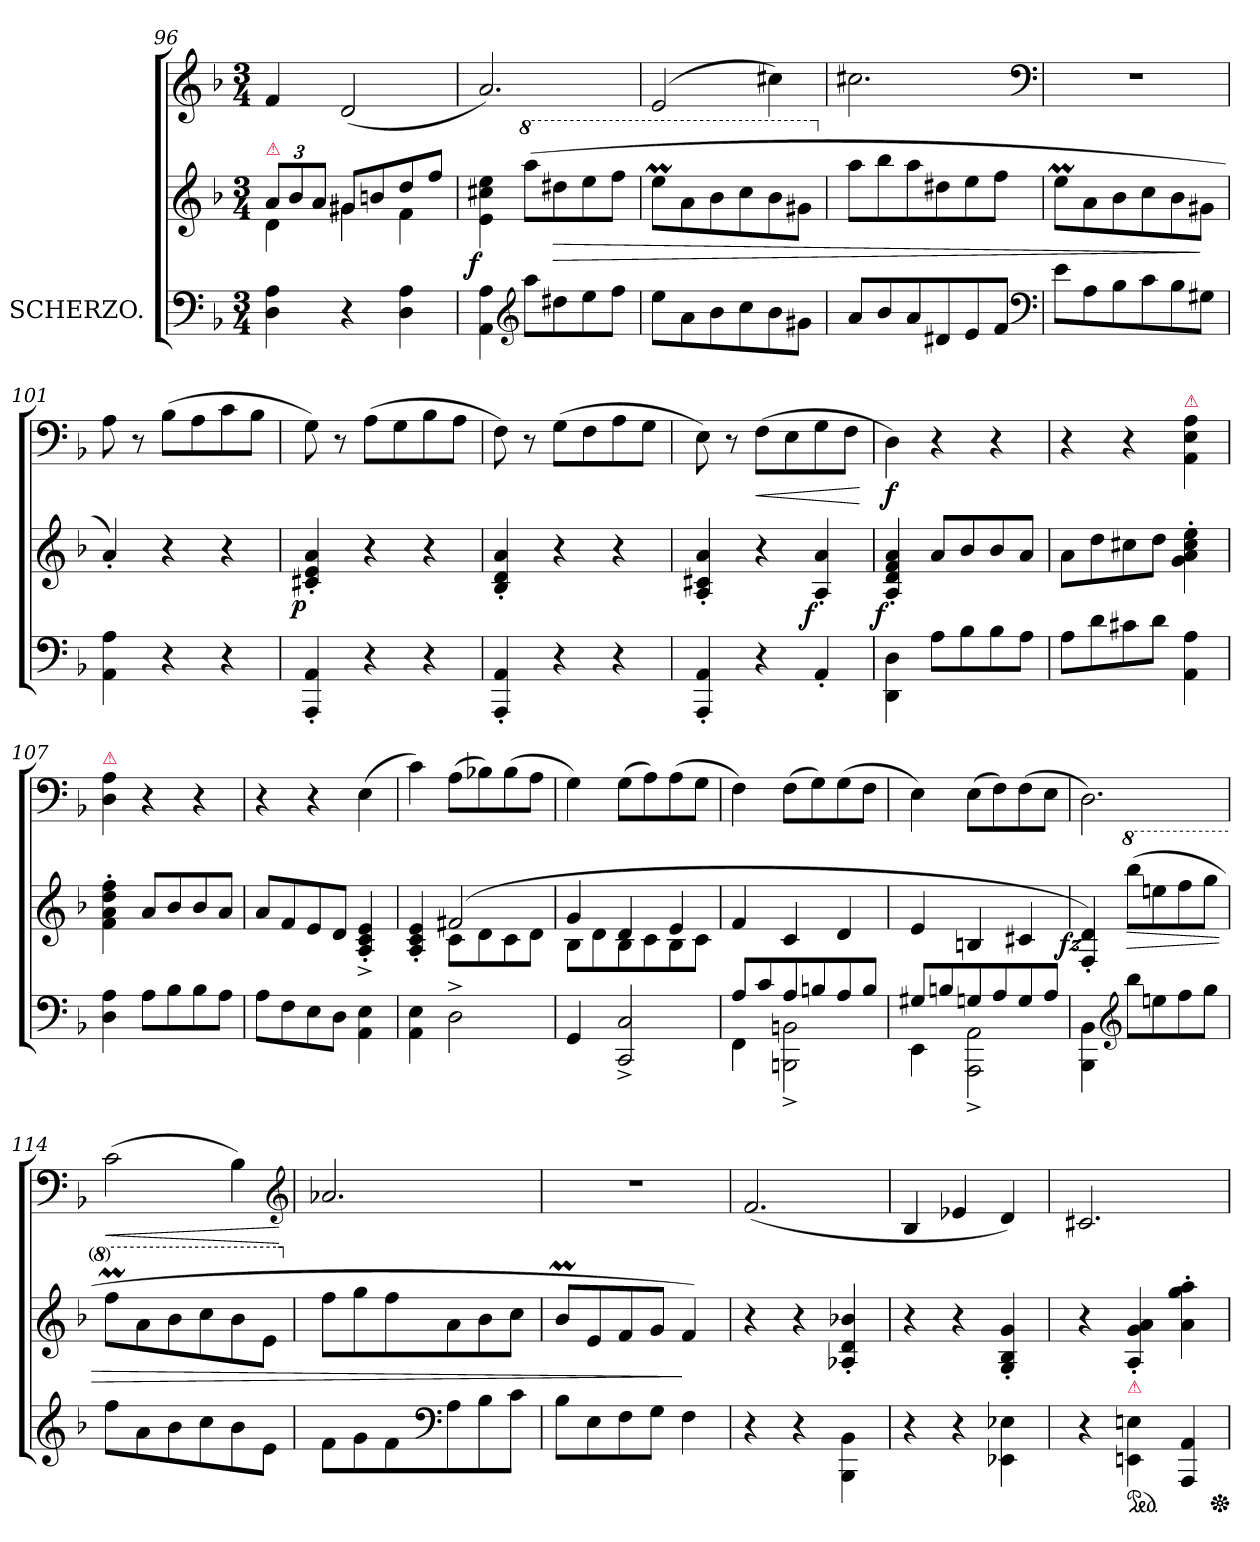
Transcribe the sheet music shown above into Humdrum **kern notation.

**kern	**kern	**dynam	**kern	**dynam
*part2	*part2	*part2	*part1	*part1
*staff3	*staff2	*staff2/3	*staff1	*staff1
*I"SCHERZO.	*	*	*	*
*clefF4	*clefG2	*	*clefG2	*
*k[b-]	*k[b-]	*	*k[b-]	*
*M3/4	*M3/4	*	*M3/4	*
=96	=96	=96	=96	=96
*	*^	*	*	*
!	!LO:TX:a:color=crimson:t=⚠	!	!	!	!
4D 4A	12aL	4d	.	4f!	.
.	12b-	.	.	.	.
.	12aJ	.	.	.	.
4r	8g#XL	4g#X	.	(<2d!	.
.	8bn	.	.	.	.
4D 4A	8dd	4f	.	.	.
.	8ffJ	.	.	.	.
*	*v	*v	*	*	*
=97	=97	=97	=97	=97
!	!	!LO:DY:rj	!	!
4AA 4A	4e\ 4cc#X\ 4ee\	f	2.a!)	.
*clefG2	*	*	*	*
*	*8va	*	*	*
8aaL	(>8aaaL	.	.	.
!	!	!LO:HP:b	!	!
8dd#X	8ddd#X	>	.	.
8ee	8eee	.	.	.
8ffJ	8fffJ	.	.	.
=98	=98	=98	=98	=98
8eeL	8eeemL	.	(>2e!	.
8a	8aa	.	.	.
8b-	8bb-	.	.	.
8cc	8ccc	.	.	.
8b-	8bb-	.	4cc#X!)	.
8g#XJ	8gg#XJ	.	.	.
=99	=99	=99	=99	=99
*	*X8va	*	*	*
8aL	8aaL	.	2.cc#X!	.
8b-	8bb-	.	.	.
8a	8aa	.	.	.
8d#X	8dd#X	.	.	.
8e	8ee	.	.	.
8fJ	8ffJ	.	.	.
*clefF4	*	*	*clefF4	*
=100	=100	=100	=100	=100
8eL	8eemL	.	2.rF	.
8A	8a	.	.	.
8B-	8b-	.	.	.
8c	8cc	.	.	.
8B-	8b-	.	.	.
8G#XJ	8g#XJ	]	.	.
=101	=101	=101	=101	=101
4AA 4A	4a'<)	.	8A!	.
.	.	.	8r	.
4r	4r	.	(>8B-!\L	.
.	.	.	8A!	.
4r	4r	.	8c!	.
.	.	.	8B-!J	.
=102	=102	=102	=102	=102
!	!	!LO:DY:rj	!	!
4AAA'> 4AA'>	4c#X'< 4e'< 4a'<	p	8G!)	.
.	.	.	8r	.
4r	4r	.	(>8A!\L	.
.	.	.	8G!	.
4r	4r	.	8B-!	.
.	.	.	8A!J	.
=103	=103	=103	=103	=103
4AAA'> 4AA'>	4B-'< 4d'< 4a'<	.	8F!)	.
.	.	.	8r	.
4r	4r	.	(>8G!\L	.
.	.	.	8F!	.
4r	4r	.	8A!	.
.	.	.	8G!J	.
=104	=104	=104	=104	=104
4AAA'> 4AA'>	4A'< 4c#X'< 4a'<	.	8E!)	.
.	.	.	8r	.
!	!	!	!	!LO:HP:b
4r	4r	.	(>8F!\L	<
.	.	.	8E!	.
!	!	!LO:DY:rj	!	!
4AA'>	4A'< 4a'<	f	8G!	.
.	.	.	8F!J	.
.	.	.	.	[
=105	=105	=105	=105	=105
!	!	!LO:DY:rj	!	!
4DD\ 4D\	4A'>/ 4d'>/ 4f'>/ 4a'>/	f	4D!)	f
8AL	8aL	.	4r	.
8B-	8b-	.	.	.
8B-	8b-	.	4r	.
8AJ	8aJ	.	.	.
=106	=106	=106	=106	=106
8AL	8aL	.	4r	.
8d	8dd	.	.	.
8c#X	8cc#X	.	4r	.
8dJ	8ddJ	.	.	.
!	!	!	!LO:TX:a:color=crimson:t=⚠	!
4AA 4A	4g'> 4a'> 4cc#'> 4ee'>	.	4AA! 4E! 4A!	.
=107	=107	=107	=107	=107
!	!	!	!LO:TX:a:color=crimson:t=⚠	!
4D 4A	4f'> 4a'> 4dd'> 4ff'>	.	4D! 4A!	.
8AL	8a/L	.	4r	.
8B-	8b-	.	.	.
8B-	8b-	.	4r	.
8AJ	8aJ	.	.	.
=108	=108	=108	=108	=108
8AL	8aL	.	4r	.
8F	8f	.	.	.
8E	8e	.	4r	.
8DJ	8dJ	.	.	.
4AA\ 4E\	4A'>^</ 4c'>^</ 4e'>^</	.	(>4E!	.
=109	=109	=109	=109	=109
*	*^	*	*	*
4AA\ 4E\	4A'>/ 4c'>/ 4e'>/	4rddyy	.	4c!)	.
2D^>	(>2f#X	8cL	.	(>8A!\L	.
.	.	8d	.	8B-X!)	.
.	.	8c	.	(>8B-!	.
.	.	8dJ	.	8A!J	.
=110	=110	=110	=110	=110	=110
4GG	4g	8B-L	.	4G!)	.
.	.	8d	.	.	.
2CC^< 2C^<	4d	8B-	.	(>8G!\L	.
.	.	8c	.	8A!)	.
.	4e	8B-	.	(>8A!	.
.	.	8cJ	.	8G!J	.
*	*v	*v	*	*	*
=111	=111	=111	=111	=111
*^	*	*	*	*
8AL	4FF	4f	.	4F!)	.
8c	.	.	.	.	.
8A	2BBBn^< 2BBn^<	4c	.	(>8F!\L	.
8Bn	.	.	.	8G!)	.
8A	.	4d	.	(>8G!	.
8BJ	.	.	.	8F!J	.
=112	=112	=112	=112	=112	=112
8G#XL	4EE	4e	.	4E!)	.
8Bn	.	.	.	.	.
8Gn	2AAA^< 2AA^<	4Bn	.	(>8E!\L	.
8A	.	.	.	8F!)	.
8G	.	4c#X	.	(>8F!	.
8AJ	.	.	.	8E!J	.
*v	*v	*	*	*	*
=113	=113	=113	=113	=113
!	!	!LO:DY:rj	!	!
4BBB-\ 4BB-\	4F'>/ 4d'>/)	fz	2.D!)	.
*clefG2	*	*	*	*
*	*8va	*	*	*
!	!	!LO:HP:b	!	!
8bb-L	(>8bbb-L	>	.	.
8een	8eeen	.	.	.
8ff	8fff	.	.	.
8ggJ	8gggJ	.	.	.
=114	=114	=114	=114	=114
!	!	!	!	!LO:HP:b
8ffL	8fffML	.	(>2c!	<
8a	8aa	.	.	.
8b-	8bb-	.	.	.
8cc	8ccc	.	.	.
8b-	8bb-	.	4B-!)	.
8eJ	8eeJ	.	.	.
*	*	*	*clefG2	*
.	.	.	.	[
=115	=115	=115	=115	=115
*	*X8va	*	*	*
8fL	8ffL	.	2.a-X!	.
8g	8gg	.	.	.
8f	8ff	.	.	.
*clefF4	*	*	*	*
8A	8a	.	.	.
8B-	8b-	.	.	.
8cJ	8ccJ	.	.	.
=116	=116	=116	=116	=116
8B-L	8b-ML	.	2.rdd	.
8E	8e	.	.	.
8F	8f	.	.	.
8GJ	8gJ	.	.	.
4F	4f)	]	.	.
=117	=117	=117	=117	=117
4r	4r	.	(<2.f!	.
4r	4r	.	.	.
4BBB-\ 4BB-\	4A-X'> 4d'> 4b-X'>	.	.	.
=118	=118	=118	=118	=118
4r	4r	.	4B-!	.
4r	4r	.	4e-X!	.
4EE-X\ 4E-X\	4G'>/ 4B-'>/ 4g'>/	.	4d!)	.
=119	=119	=119	=119	=119
4r	4r	.	2.c#X!	.
!	!LO:TX:b:color=crimson:t=⚠	!	!	!
*ped	*	*	*	*
4EEn\ 4En\	4A'>/ 4g'>/ 4a'>/	.	.	.
4AAA 4AA	4a'> 4gg'> 4aa'>	.	.	.
*Xped	*	*	*	*
=	=	=	=	=
*-	*-	*-	*-	*-
